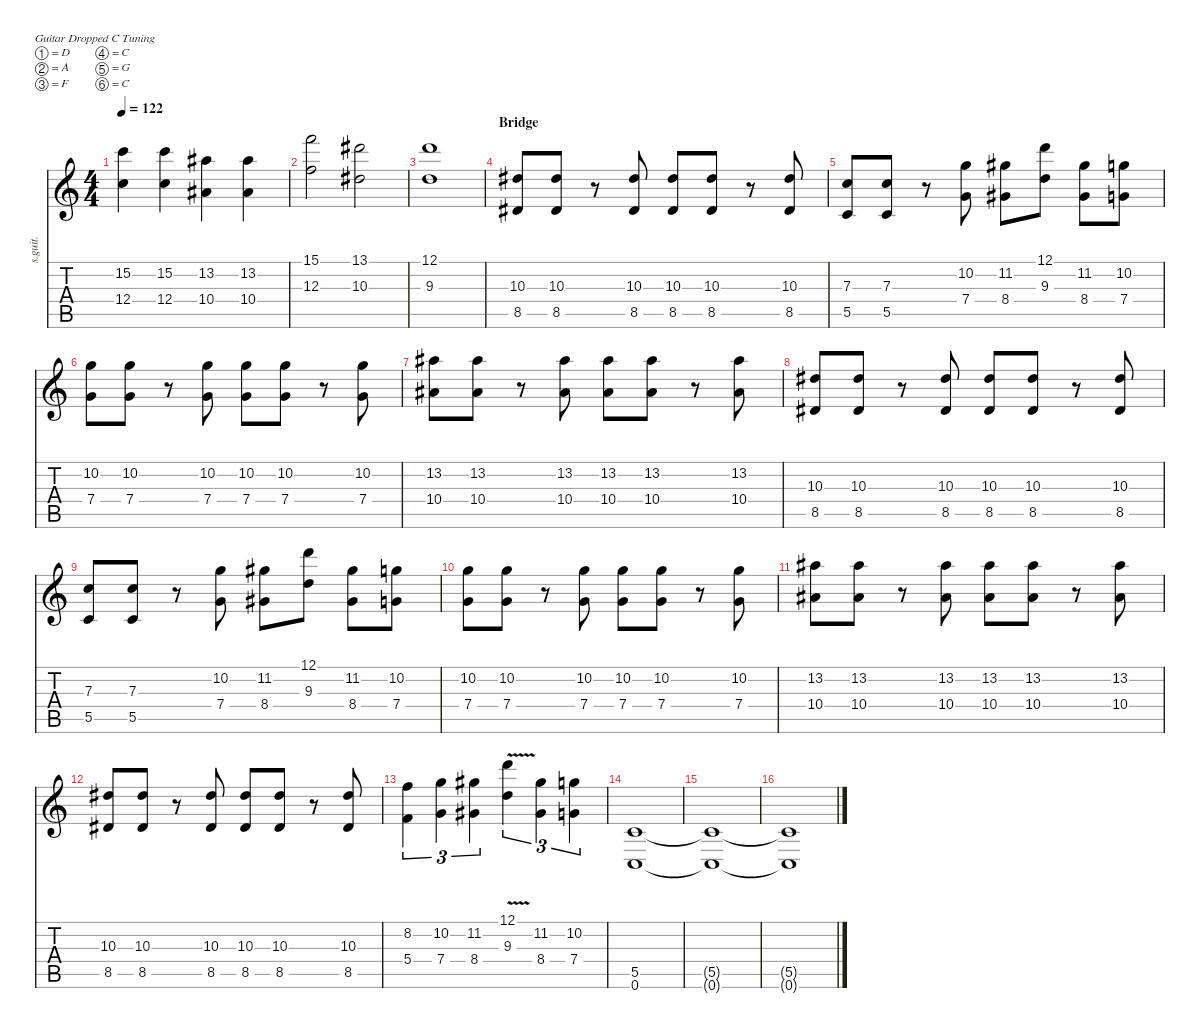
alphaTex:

\defaultSystemsLayout 4
\hideDynamics
\bracketExtendMode nobrackets
\track ("Harmonies Effect" "s.guit.") {instrument violin}
\staff {score tabs}
\tuning (D4 A3 F3 C3 G2 C2)
\displaytranspose 12
\ts (4 4)
\tempo 122
\clef g2
\ks c
(15.2 12.4).4{lyrics (0 "") lyrics (1 "") lyrics (2 "") lyrics (3 "") lyrics (4 "") dy f} (15.2 12.4).4{lyrics (0 "") lyrics (1 "") lyrics (2 "") lyrics (3 "") lyrics (4 "")} (13.2{acc #} 10.4{acc #}).4{lyrics (0 "") lyrics (1 "") lyrics (2 "") lyrics (3 "") lyrics (4 "")} (13.2{acc #} 10.4{acc #}).4{lyrics (0 "") lyrics (1 "") lyrics (2 "") lyrics (3 "") lyrics (4 "")} |
(15.1 12.3).2{lyrics (0 "") lyrics (1 "") lyrics (2 "") lyrics (3 "") lyrics (4 "")} (13.1{acc #} 10.3{acc #}).2{lyrics (0 "") lyrics (1 "") lyrics (2 "") lyrics (3 "") lyrics (4 "")} |
(12.1 9.3).1{lyrics (0 "") lyrics (1 "") lyrics (2 "") lyrics (3 "") lyrics (4 "")} |
\section ("" "Bridge")
(10.3{acc #} 8.5{acc #}).8{lyrics (0 "") lyrics (1 "") lyrics (2 "") lyrics (3 "") lyrics (4 "")} (10.3{acc #} 8.5{acc #}).8{lyrics (0 "") lyrics (1 "") lyrics (2 "") lyrics (3 "") lyrics (4 "")} r.8 (10.3{acc #} 8.5{acc #}).8{lyrics (0 "") lyrics (1 "") lyrics (2 "") lyrics (3 "") lyrics (4 "")} (10.3{acc #} 8.5{acc #}).8{lyrics (0 "") lyrics (1 "") lyrics (2 "") lyrics (3 "") lyrics (4 "")} (10.3{acc #} 8.5{acc #}).8{lyrics (0 "") lyrics (1 "") lyrics (2 "") lyrics (3 "") lyrics (4 "")} r.8 (10.3{acc #} 8.5{acc #}).8{lyrics (0 "") lyrics (1 "") lyrics (2 "") lyrics (3 "") lyrics (4 "")} |
(7.3 5.5).8{lyrics (0 "") lyrics (1 "") lyrics (2 "") lyrics (3 "") lyrics (4 "")} (7.3 5.5).8{lyrics (0 "") lyrics (1 "") lyrics (2 "") lyrics (3 "") lyrics (4 "")} r.8 (10.2 7.4).8{lyrics (0 "") lyrics (1 "") lyrics (2 "") lyrics (3 "") lyrics (4 "")} (11.2{acc #} 8.4{acc #}).8{lyrics (0 "") lyrics (1 "") lyrics (2 "") lyrics (3 "") lyrics (4 "")} (12.1 9.3).8{lyrics (0 "") lyrics (1 "") lyrics (2 "") lyrics (3 "") lyrics (4 "")} (11.2{acc #} 8.4{acc #}).8{lyrics (0 "") lyrics (1 "") lyrics (2 "") lyrics (3 "") lyrics (4 "")} (10.2 7.4).8{lyrics (0 "") lyrics (1 "") lyrics (2 "") lyrics (3 "") lyrics (4 "")} |
(10.2 7.4).8{lyrics (0 "") lyrics (1 "") lyrics (2 "") lyrics (3 "") lyrics (4 "")} (10.2 7.4).8{lyrics (0 "") lyrics (1 "") lyrics (2 "") lyrics (3 "") lyrics (4 "")} r.8 (10.2 7.4).8{lyrics (0 "") lyrics (1 "") lyrics (2 "") lyrics (3 "") lyrics (4 "")} (10.2 7.4).8{lyrics (0 "") lyrics (1 "") lyrics (2 "") lyrics (3 "") lyrics (4 "")} (10.2 7.4).8{lyrics (0 "") lyrics (1 "") lyrics (2 "") lyrics (3 "") lyrics (4 "")} r.8 (10.2 7.4).8{lyrics (0 "") lyrics (1 "") lyrics (2 "") lyrics (3 "") lyrics (4 "")} |
(13.2{acc #} 10.4{acc #}).8{lyrics (0 "") lyrics (1 "") lyrics (2 "") lyrics (3 "") lyrics (4 "")} (13.2{acc #} 10.4{acc #}).8{lyrics (0 "") lyrics (1 "") lyrics (2 "") lyrics (3 "") lyrics (4 "")} r.8 (13.2{acc #} 10.4{acc #}).8{lyrics (0 "") lyrics (1 "") lyrics (2 "") lyrics (3 "") lyrics (4 "")} (13.2{acc #} 10.4{acc #}).8{lyrics (0 "") lyrics (1 "") lyrics (2 "") lyrics (3 "") lyrics (4 "")} (13.2{acc #} 10.4{acc #}).8{lyrics (0 "") lyrics (1 "") lyrics (2 "") lyrics (3 "") lyrics (4 "")} r.8 (13.2{acc #} 10.4{acc #}).8{lyrics (0 "") lyrics (1 "") lyrics (2 "") lyrics (3 "") lyrics (4 "")} |
(10.3{acc #} 8.5{acc #}).8{lyrics (0 "") lyrics (1 "") lyrics (2 "") lyrics (3 "") lyrics (4 "")} (10.3{acc #} 8.5{acc #}).8{lyrics (0 "") lyrics (1 "") lyrics (2 "") lyrics (3 "") lyrics (4 "")} r.8 (10.3{acc #} 8.5{acc #}).8{lyrics (0 "") lyrics (1 "") lyrics (2 "") lyrics (3 "") lyrics (4 "")} (10.3{acc #} 8.5{acc #}).8{lyrics (0 "") lyrics (1 "") lyrics (2 "") lyrics (3 "") lyrics (4 "")} (10.3{acc #} 8.5{acc #}).8{lyrics (0 "") lyrics (1 "") lyrics (2 "") lyrics (3 "") lyrics (4 "")} r.8 (10.3{acc #} 8.5{acc #}).8{lyrics (0 "") lyrics (1 "") lyrics (2 "") lyrics (3 "") lyrics (4 "")} |
(7.3 5.5).8{lyrics (0 "") lyrics (1 "") lyrics (2 "") lyrics (3 "") lyrics (4 "")} (7.3 5.5).8{lyrics (0 "") lyrics (1 "") lyrics (2 "") lyrics (3 "") lyrics (4 "")} r.8 (10.2 7.4).8{lyrics (0 "") lyrics (1 "") lyrics (2 "") lyrics (3 "") lyrics (4 "")} (11.2{acc #} 8.4{acc #}).8{lyrics (0 "") lyrics (1 "") lyrics (2 "") lyrics (3 "") lyrics (4 "")} (12.1 9.3).8{lyrics (0 "") lyrics (1 "") lyrics (2 "") lyrics (3 "") lyrics (4 "")} (11.2{acc #} 8.4{acc #}).8{lyrics (0 "") lyrics (1 "") lyrics (2 "") lyrics (3 "") lyrics (4 "")} (10.2 7.4).8{lyrics (0 "") lyrics (1 "") lyrics (2 "") lyrics (3 "") lyrics (4 "")} |
(10.2 7.4).8{lyrics (0 "") lyrics (1 "") lyrics (2 "") lyrics (3 "") lyrics (4 "")} (10.2 7.4).8{lyrics (0 "") lyrics (1 "") lyrics (2 "") lyrics (3 "") lyrics (4 "")} r.8 (10.2 7.4).8{lyrics (0 "") lyrics (1 "") lyrics (2 "") lyrics (3 "") lyrics (4 "")} (10.2 7.4).8{lyrics (0 "") lyrics (1 "") lyrics (2 "") lyrics (3 "") lyrics (4 "")} (10.2 7.4).8{lyrics (0 "") lyrics (1 "") lyrics (2 "") lyrics (3 "") lyrics (4 "")} r.8 (10.2 7.4).8{lyrics (0 "") lyrics (1 "") lyrics (2 "") lyrics (3 "") lyrics (4 "")} |
(13.2{acc #} 10.4{acc #}).8{lyrics (0 "") lyrics (1 "") lyrics (2 "") lyrics (3 "") lyrics (4 "")} (13.2{acc #} 10.4{acc #}).8{lyrics (0 "") lyrics (1 "") lyrics (2 "") lyrics (3 "") lyrics (4 "")} r.8 (13.2{acc #} 10.4{acc #}).8{lyrics (0 "") lyrics (1 "") lyrics (2 "") lyrics (3 "") lyrics (4 "")} (13.2{acc #} 10.4{acc #}).8{lyrics (0 "") lyrics (1 "") lyrics (2 "") lyrics (3 "") lyrics (4 "")} (13.2{acc #} 10.4{acc #}).8{lyrics (0 "") lyrics (1 "") lyrics (2 "") lyrics (3 "") lyrics (4 "")} r.8 (13.2{acc #} 10.4{acc #}).8{lyrics (0 "") lyrics (1 "") lyrics (2 "") lyrics (3 "") lyrics (4 "")} |
(10.3{acc #} 8.5{acc #}).8{lyrics (0 "") lyrics (1 "") lyrics (2 "") lyrics (3 "") lyrics (4 "")} (10.3{acc #} 8.5{acc #}).8{lyrics (0 "") lyrics (1 "") lyrics (2 "") lyrics (3 "") lyrics (4 "")} r.8 (10.3{acc #} 8.5{acc #}).8{lyrics (0 "") lyrics (1 "") lyrics (2 "") lyrics (3 "") lyrics (4 "")} (10.3{acc #} 8.5{acc #}).8{lyrics (0 "") lyrics (1 "") lyrics (2 "") lyrics (3 "") lyrics (4 "")} (10.3{acc #} 8.5{acc #}).8{lyrics (0 "") lyrics (1 "") lyrics (2 "") lyrics (3 "") lyrics (4 "")} r.8 (10.3{acc #} 8.5{acc #}).8{lyrics (0 "") lyrics (1 "") lyrics (2 "") lyrics (3 "") lyrics (4 "")} |
(8.2 5.4).4{tu (3 2) lyrics (0 "") lyrics (1 "") lyrics (2 "") lyrics (3 "") lyrics (4 "")} (10.2 7.4).4{tu (3 2) lyrics (0 "") lyrics (1 "") lyrics (2 "") lyrics (3 "") lyrics (4 "")} (11.2{acc #} 8.4{acc #}).4{tu (3 2) lyrics (0 "") lyrics (1 "") lyrics (2 "") lyrics (3 "") lyrics (4 "")} (12.1{v} 9.3{v}).4{tu (3 2) lyrics (0 "") lyrics (1 "") lyrics (2 "") lyrics (3 "") lyrics (4 "")} (11.2{acc #} 8.4{acc #}).4{tu (3 2) lyrics (0 "") lyrics (1 "") lyrics (2 "") lyrics (3 "") lyrics (4 "")} (10.2 7.4).4{tu (3 2) lyrics (0 "") lyrics (1 "") lyrics (2 "") lyrics (3 "") lyrics (4 "")} |
(5.5 0.6).1{lyrics (0 "") lyrics (1 "") lyrics (2 "") lyrics (3 "") lyrics (4 "")} |
(5.5{t} 0.6{t}).1{lyrics (0 "") lyrics (1 "") lyrics (2 "") lyrics (3 "") lyrics (4 "")} |
(5.5{t} 0.6{t}).1{lyrics (0 "") lyrics (1 "") lyrics (2 "") lyrics (3 "") lyrics (4 "")}
